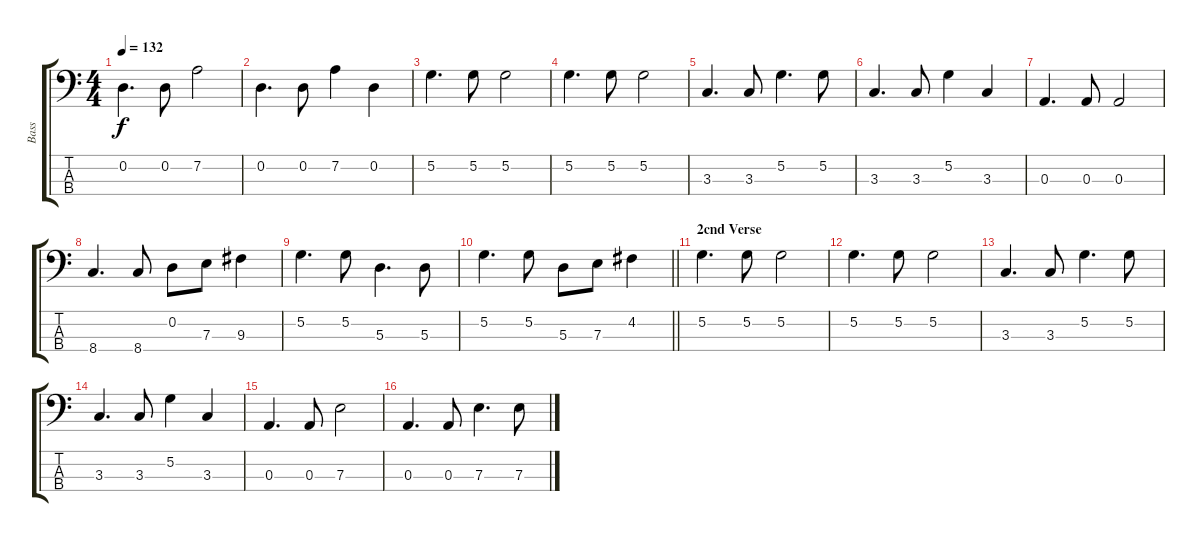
\track ("Bass" "Bass") {instrument electricbassfinger}
\staff {score tabs}
\tuning (G2 D2 A1 E1) {hide}
\ts (4 4)
\tempo 132
\clef f4
\ks c
0.2.4{d dy f} 0.2.8 7.2.2 |
0.2.4{d} 0.2.8 7.2.4 0.2.4 |
5.2.4{d} 5.2.8 5.2.2 |
5.2.4{d} 5.2.8 5.2.2 |
3.3.4{d} 3.3.8 5.2.4{d} 5.2.8 |
3.3.4{d} 3.3.8 5.2.4 3.3.4 |
0.3.4{d} 0.3.8 0.3.2 |
8.4.4{d} 8.4.8 0.2.8 7.3.8 9.3.4 |
5.2.4{d} 5.2.8 5.3.4{d} 5.3.8 |
\barLineRight lightlight
5.2.4{d} 5.2.8 5.3.8 7.3.8 4.2.4 |
\section ("" "2cnd Verse")
5.2.4{d} 5.2.8 5.2.2 |
5.2.4{d} 5.2.8 5.2.2 |
3.3.4{d} 3.3.8 5.2.4{d} 5.2.8 |
3.3.4{d} 3.3.8 5.2.4 3.3.4 |
0.3.4{d} 0.3.8 7.3.2 |
0.3.4{d} 0.3.8 7.3.4{d} 7.3.8
